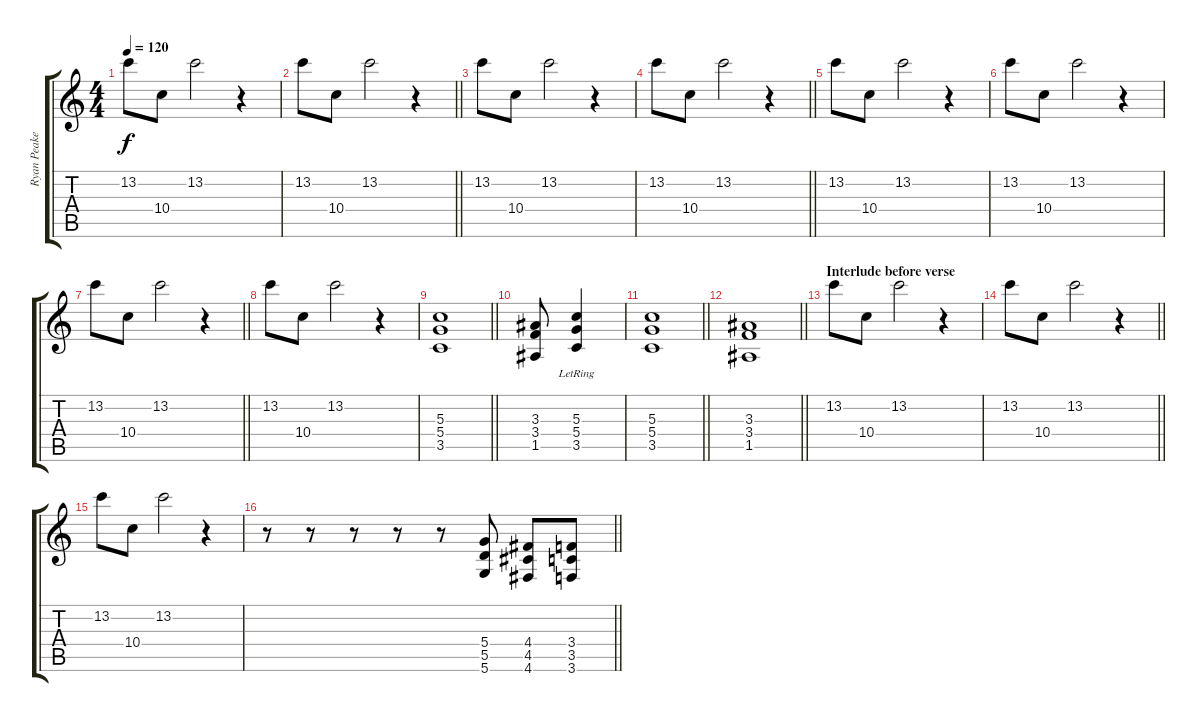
\track ("Ryan Peake" "Ryan Peake") {instrument distortionguitar}
\staff {score tabs}
\tuning (E4 B3 G3 D3 A2 D2) {hide}
\ts (4 4)
\tempo 120
\clef g2
\ks c
13.2.8{dy f} 10.4.8 13.2.2 r.4 |
\barLineRight lightlight
13.2.8 10.4.8 13.2.2 r.4 |
13.2.8 10.4.8 13.2.2 r.4 |
\barLineRight lightlight
13.2.8 10.4.8 13.2.2 r.4 |
13.2.8 10.4.8 13.2.2 r.4 |
13.2.8 10.4.8 13.2.2 r.4 |
\barLineRight lightlight
13.2.8 10.4.8 13.2.2 r.4 |
13.2.8 10.4.8 13.2.2 r.4 |
\barLineRight lightlight
(5.3 5.4 3.5).1 |
(3.3 3.4 1.5).8 (5.3{lr} 5.4{lr} 3.5{lr}).4 |
\barLineRight lightlight
(5.3 5.4 3.5).1 |
\barLineRight lightlight
(3.3 3.4 1.5).1 |
\section ("" "Interlude before verse")
13.2.8 10.4.8 13.2.2 r.4 |
\barLineRight lightlight
13.2.8 10.4.8 13.2.2 r.4 |
13.2.8 10.4.8 13.2.2 r.4 |
\barLineRight lightlight
r.8 r.8 r.8 r.8 r.8 (5.4 5.5 5.6).8 (4.4 4.5 4.6).8 (3.4 3.5 3.6).8
